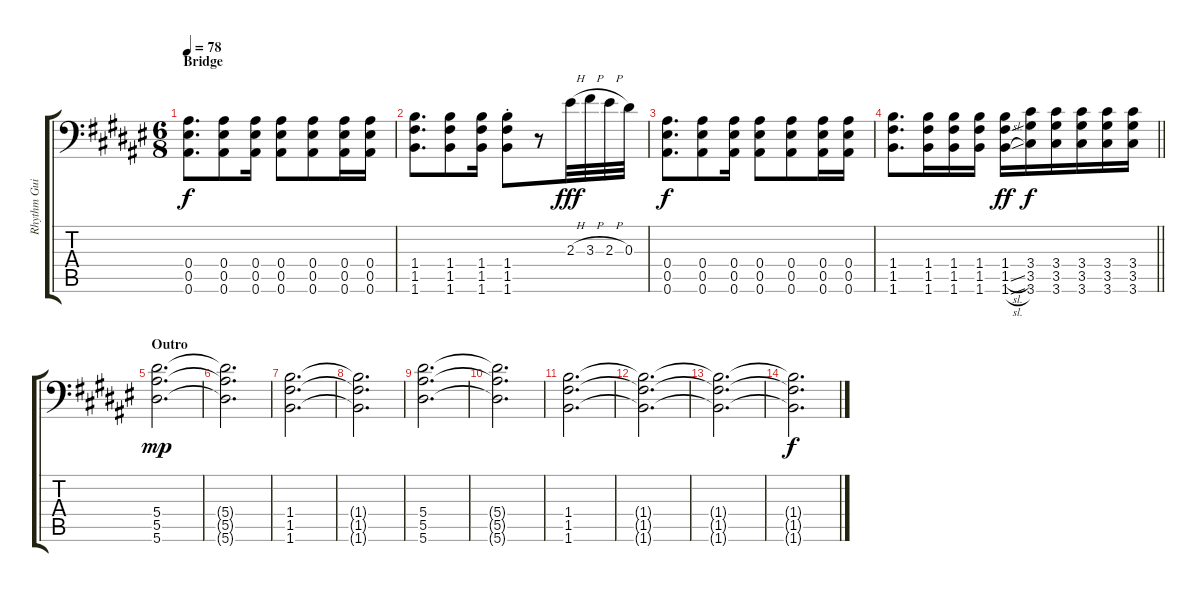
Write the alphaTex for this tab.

\track ("Rhythm Guitar (Left)" "Rhythm Gui") {instrument overdrivenguitar}
\staff {score tabs}
\tuning (C4 G3 Eb3 Bb2 F2 Bb1) {hide}
\ts (6 8)
\section ("" "Bridge")
\tempo 78
\clef f4
\ks d#minor
(0.4 0.5 0.6).8{d dy f} (0.4 0.5 0.6).8 (0.4 0.5 0.6).16 (0.4 0.5 0.6).8 (0.4 0.5 0.6).8 (0.4 0.5 0.6).16 (0.4 0.5 0.6).16 |
(1.4 1.5 1.6).8{d} (1.4 1.5 1.6).8 (1.4 1.5 1.6).16 (1.4{st} 1.5 1.6).8 r.8 2.3{h}.32{dy fff} 3.3{h}.32 2.3{h}.32 0.3.32 |
(0.4 0.5 0.6).8{d dy f} (0.4 0.5 0.6).8 (0.4 0.5 0.6).16 (0.4 0.5 0.6).8 (0.4 0.5 0.6).8 (0.4 0.5 0.6).16 (0.4 0.5 0.6).16 |
\barLineRight lightlight
(1.4 1.5 1.6).8{d} (1.4 1.5 1.6).16 (1.4 1.5 1.6).16 (1.4 1.5 1.6).16 (1.4 1.5{sl} 1.6{sl}).16{dy ff} (3.4 3.5 3.6).16{dy f} (3.4 3.5 3.6).16 (3.4 3.5 3.6).16 (3.4 3.5 3.6).16 (3.4 3.5 3.6).16 |
\section ("" "Outro")
(5.4 5.5 5.6).2{d dy mp volume 6} |
(5.4{t} 5.5{t} 5.6{t}).2{d} |
(1.4 1.5 1.6).2{d volume 8} |
(1.4{t} 1.5{t} 1.6{t}).2{d} |
(5.4 5.5 5.6).2{d} |
(5.4{t} 5.5{t} 5.6{t}).2{d} |
(1.4 1.5 1.6).2{d} |
(1.4{t} 1.5{t} 1.6{t}).2{d volume 0} |
(1.4{t} 1.5{t} 1.6{t}).2{d} |
(1.4{t} 1.5{t} 1.6{t}).2{d dy f}
